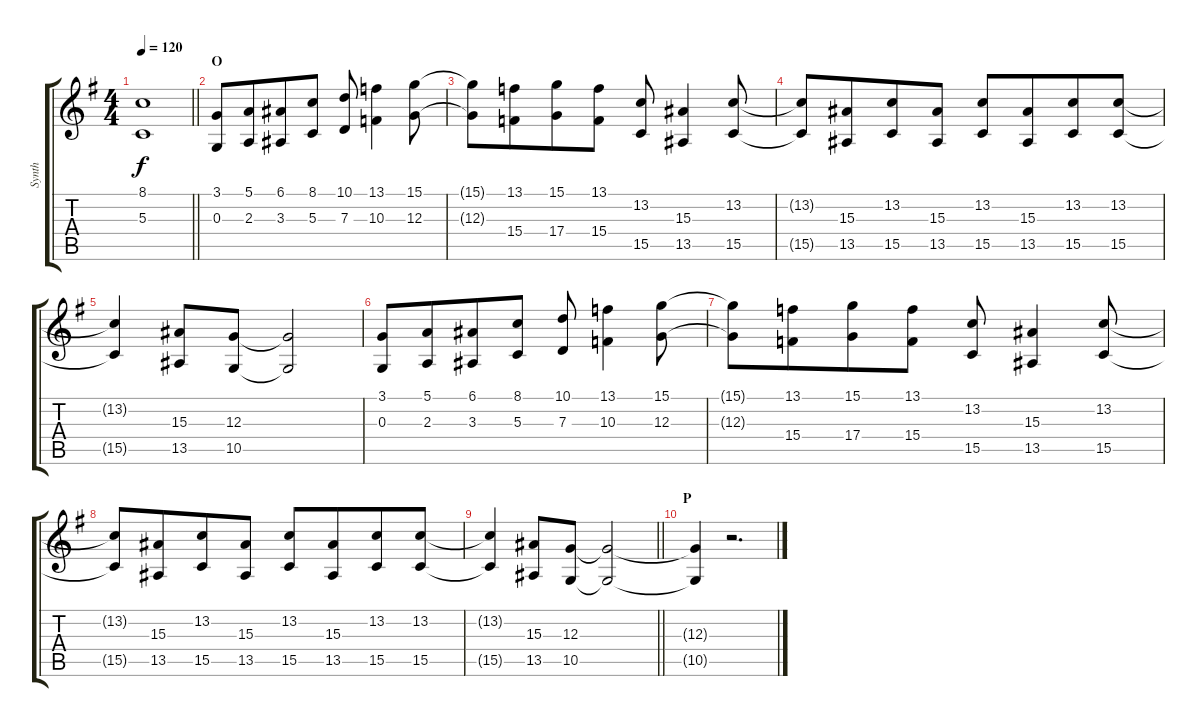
\track ("Synth" "Synth") {instrument synthstrings1}
\staff {score tabs}
\tuning (E4 B3 G3 D3 A2 E2) {hide}
\ts (4 4)
\tempo 120
\clef g2
\barLineRight lightlight
\ks g
(8.1 5.3).1{dy f} |
\section ("" "O")
(3.1 0.3).8{instrument lead8bassandlead} (5.1 2.3).8{beam merge} (6.1 3.3).8 (8.1 5.3).8{beam split} (10.1 7.3).8 (13.1 10.3).4 (15.1 12.3).8 |
(15.1{t} 12.3{t}).8 (13.1 15.4).8{beam merge} (15.1 17.4).8 (13.1 15.4).8{beam split} (13.2 15.5).8 (15.3 13.5).4 (13.2 15.5).8 |
(13.2{t} 15.5{t}).8 (15.3 13.5).8{beam merge} (13.2 15.5).8 (15.3 13.5).8{beam split} (13.2 15.5).8 (15.3 13.5).8{beam merge} (13.2 15.5).8 (13.2 15.5).8 |
(13.2{t} 15.5{t}).4 (15.3 13.5).8 (12.3 10.5).8 (12.3{t} 10.5{t}).2 |
(3.1 0.3).8 (5.1 2.3).8{beam merge} (6.1 3.3).8 (8.1 5.3).8{beam split} (10.1 7.3).8 (13.1 10.3).4 (15.1 12.3).8 |
(15.1{t} 12.3{t}).8 (13.1 15.4).8{beam merge} (15.1 17.4).8 (13.1 15.4).8{beam split} (13.2 15.5).8 (15.3 13.5).4 (13.2 15.5).8 |
(13.2{t} 15.5{t}).8 (15.3 13.5).8{beam merge} (13.2 15.5).8 (15.3 13.5).8{beam split} (13.2 15.5).8 (15.3 13.5).8{beam merge} (13.2 15.5).8 (13.2 15.5).8 |
\barLineRight lightlight
(13.2{t} 15.5{t}).4 (15.3 13.5).8 (12.3 10.5).8 (12.3{t} 10.5{t}).2 |
\section ("" "P")
(12.3{t} 10.5{t}).4 r.2{d}
